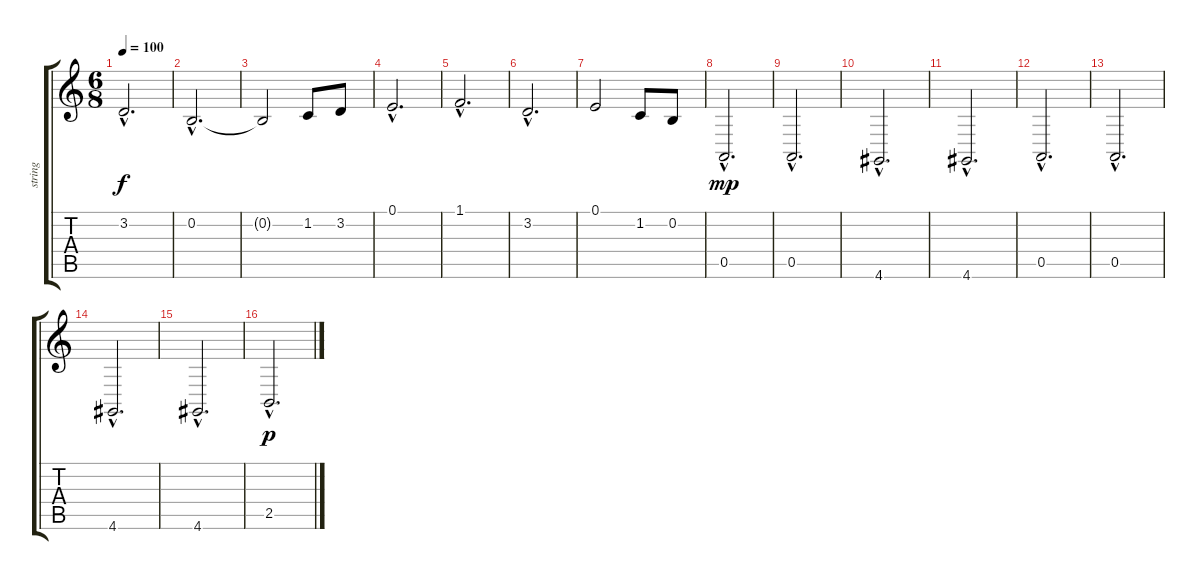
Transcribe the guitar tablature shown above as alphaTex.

\track ("string" "string") {instrument stringensemble2}
\staff {score tabs}
\tuning (E4 B3 G3 D3 A2 E2) {hide}
\ts (6 8)
\tempo 100
\clef g2
\ks c
3.2{hac}.2{d dy f} |
0.2{hac}.2{d} |
0.2{t}.2 1.2.8 3.2.8 |
0.1{hac}.2{d} |
1.1{hac}.2{d} |
3.2{hac}.2{d} |
0.1.2 1.2.8 0.2.8 |
0.5{hac}.2{d dy mp} |
0.5{hac}.2{d} |
4.6{hac}.2{d} |
4.6{hac}.2{d} |
0.5{hac}.2{d} |
0.5{hac}.2{d} |
4.6{hac}.2{d} |
4.6{hac}.2{d} |
2.5{hac}.2{d dy p}
